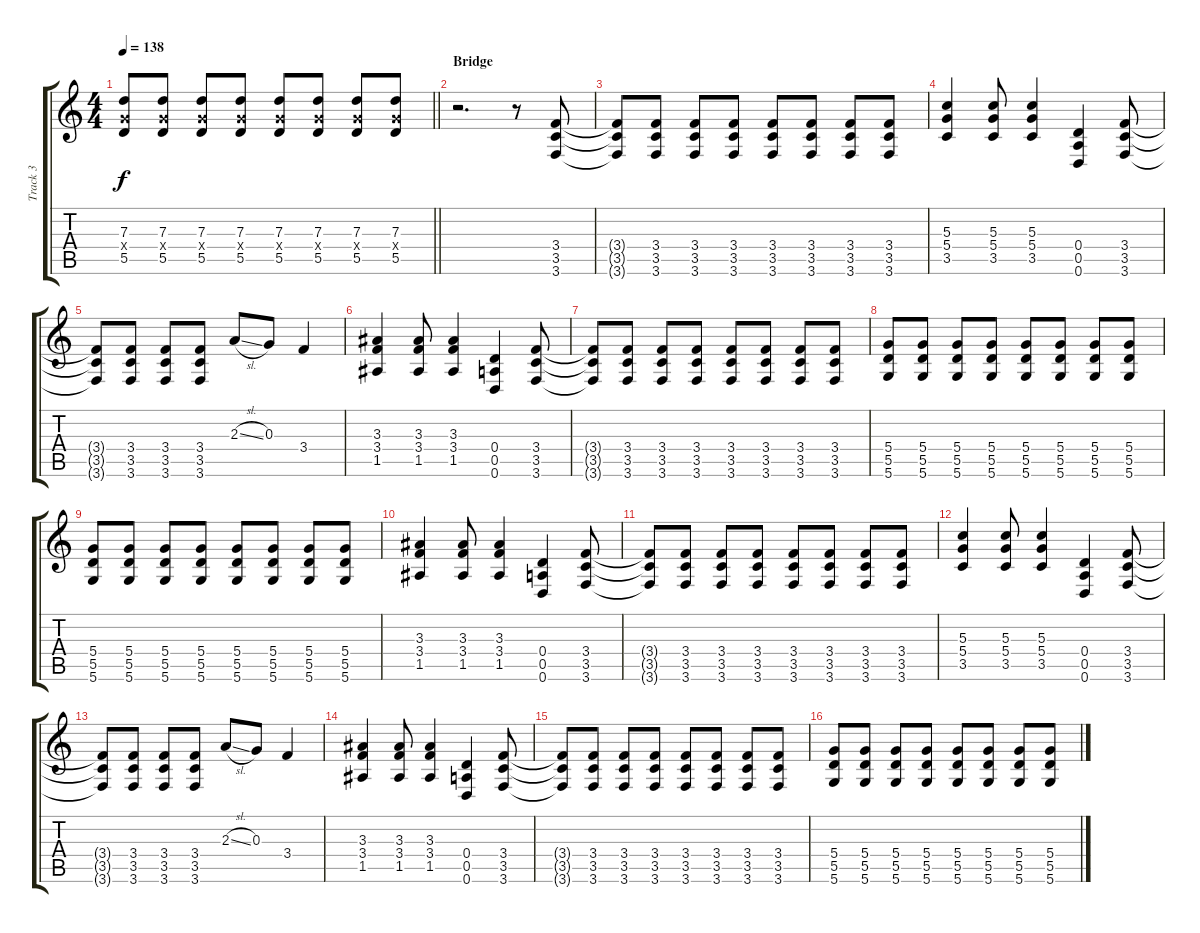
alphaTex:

\track ("Track 3" "Track 3") {instrument overdrivenguitar}
\staff {score tabs}
\tuning (E4 B3 G3 D3 A2 D2) {hide}
\ts (4 4)
\tempo 138
\clef g2
\barLineRight lightlight
\ks c
(7.3 5.4{x} 5.5).8{dy f} (7.3 5.4{x} 5.5).8 (7.3 5.4{x} 5.5).8 (7.3 5.4{x} 5.5).8 (7.3 5.4{x} 5.5).8 (7.3 5.4{x} 5.5).8 (7.3 5.4{x} 5.5).8 (7.3 5.4{x} 5.5).8 |
\section ("" "Bridge")
r.2{d} r.8 (3.4 3.5 3.6).8 |
(3.4{t} 3.5{t} 3.6{t}).8 (3.4 3.5 3.6).8 (3.4 3.5 3.6).8 (3.4 3.5 3.6).8 (3.4 3.5 3.6).8 (3.4 3.5 3.6).8 (3.4 3.5 3.6).8 (3.4 3.5 3.6).8 |
(5.3 5.4 3.5).4 (5.3 5.4 3.5).8 (5.3 5.4 3.5).4 (0.4 0.5 0.6).4 (3.4 3.5 3.6).8 |
(3.4{t} 3.5{t} 3.6{t}).8 (3.4 3.5 3.6).8 (3.4 3.5 3.6).8 (3.4 3.5 3.6).8 2.3{sl}.8 0.3.8 3.4.4 |
(3.3 3.4 1.5).4 (3.3 3.4 1.5).8 (3.3 3.4 1.5).4 (0.4 0.5 0.6).4 (3.4 3.5 3.6).8 |
(3.4{t} 3.5{t} 3.6{t}).8 (3.4 3.5 3.6).8 (3.4 3.5 3.6).8 (3.4 3.5 3.6).8 (3.4 3.5 3.6).8 (3.4 3.5 3.6).8 (3.4 3.5 3.6).8 (3.4 3.5 3.6).8 |
(5.4 5.5 5.6).8 (5.4 5.5 5.6).8 (5.4 5.5 5.6).8 (5.4 5.5 5.6).8 (5.4 5.5 5.6).8 (5.4 5.5 5.6).8 (5.4 5.5 5.6).8 (5.4 5.5 5.6).8 |
(5.4 5.5 5.6).8 (5.4 5.5 5.6).8 (5.4 5.5 5.6).8 (5.4 5.5 5.6).8 (5.4 5.5 5.6).8 (5.4 5.5 5.6).8 (5.4 5.5 5.6).8 (5.4 5.5 5.6).8 |
(3.3 3.4 1.5).4 (3.3 3.4 1.5).8 (3.3 3.4 1.5).4 (0.4 0.5 0.6).4 (3.4 3.5 3.6).8 |
(3.4{t} 3.5{t} 3.6{t}).8 (3.4 3.5 3.6).8 (3.4 3.5 3.6).8 (3.4 3.5 3.6).8 (3.4 3.5 3.6).8 (3.4 3.5 3.6).8 (3.4 3.5 3.6).8 (3.4 3.5 3.6).8 |
(5.3 5.4 3.5).4 (5.3 5.4 3.5).8 (5.3 5.4 3.5).4 (0.4 0.5 0.6).4 (3.4 3.5 3.6).8 |
(3.4{t} 3.5{t} 3.6{t}).8 (3.4 3.5 3.6).8 (3.4 3.5 3.6).8 (3.4 3.5 3.6).8 2.3{sl}.8 0.3.8 3.4.4 |
(3.3 3.4 1.5).4 (3.3 3.4 1.5).8 (3.3 3.4 1.5).4 (0.4 0.5 0.6).4 (3.4 3.5 3.6).8 |
(3.4{t} 3.5{t} 3.6{t}).8 (3.4 3.5 3.6).8 (3.4 3.5 3.6).8 (3.4 3.5 3.6).8 (3.4 3.5 3.6).8 (3.4 3.5 3.6).8 (3.4 3.5 3.6).8 (3.4 3.5 3.6).8 |
(5.4 5.5 5.6).8 (5.4 5.5 5.6).8 (5.4 5.5 5.6).8 (5.4 5.5 5.6).8 (5.4 5.5 5.6).8 (5.4 5.5 5.6).8 (5.4 5.5 5.6).8 (5.4 5.5 5.6).8
